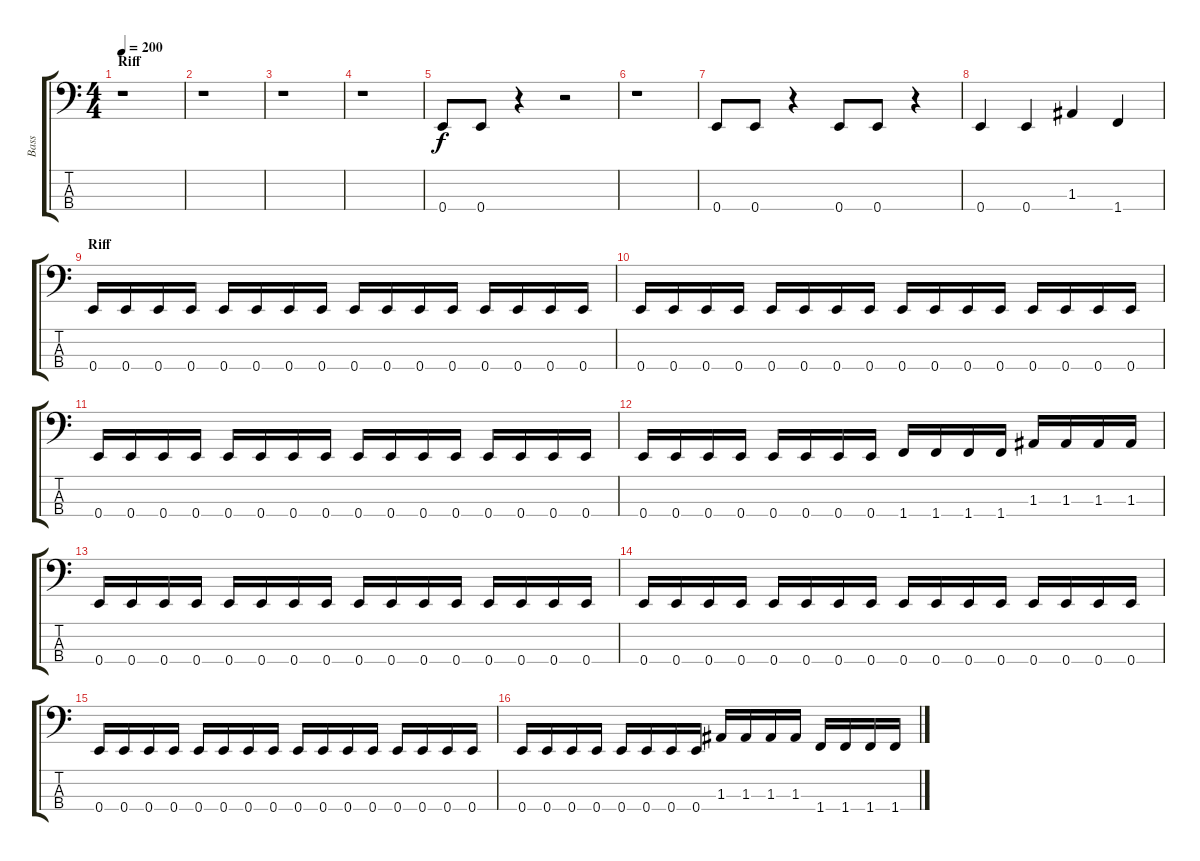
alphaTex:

\track ("Bass" "Bass") {instrument slapbass2}
\staff {score tabs}
\tuning (G2 D2 A1 E1) {hide}
\ts (4 4)
\section ("" "Riff")
\tempo 200
\clef f4
\ks c
r.1{dy f instrument slapbass2} |
r.1 |
r.1 |
r.1 |
0.4.8 0.4.8 r.4 r.2 |
r.1 |
0.4.8 0.4.8 r.4 0.4.8 0.4.8 r.4 |
0.4.4 0.4.4 1.3.4 1.4.4 |
\section ("" "Riff")
0.4.16 0.4.16 0.4.16 0.4.16 0.4.16 0.4.16 0.4.16 0.4.16 0.4.16 0.4.16 0.4.16 0.4.16 0.4.16 0.4.16 0.4.16 0.4.16 |
0.4.16 0.4.16 0.4.16 0.4.16 0.4.16 0.4.16 0.4.16 0.4.16 0.4.16 0.4.16 0.4.16 0.4.16 0.4.16 0.4.16 0.4.16 0.4.16 |
0.4.16 0.4.16 0.4.16 0.4.16 0.4.16 0.4.16 0.4.16 0.4.16 0.4.16 0.4.16 0.4.16 0.4.16 0.4.16 0.4.16 0.4.16 0.4.16 |
0.4.16 0.4.16 0.4.16 0.4.16 0.4.16 0.4.16 0.4.16 0.4.16 1.4.16 1.4.16 1.4.16 1.4.16 1.3.16 1.3.16 1.3.16 1.3.16 |
0.4.16 0.4.16 0.4.16 0.4.16 0.4.16 0.4.16 0.4.16 0.4.16 0.4.16 0.4.16 0.4.16 0.4.16 0.4.16 0.4.16 0.4.16 0.4.16 |
0.4.16 0.4.16 0.4.16 0.4.16 0.4.16 0.4.16 0.4.16 0.4.16 0.4.16 0.4.16 0.4.16 0.4.16 0.4.16 0.4.16 0.4.16 0.4.16 |
0.4.16 0.4.16 0.4.16 0.4.16 0.4.16 0.4.16 0.4.16 0.4.16 0.4.16 0.4.16 0.4.16 0.4.16 0.4.16 0.4.16 0.4.16 0.4.16 |
0.4.16 0.4.16 0.4.16 0.4.16 0.4.16 0.4.16 0.4.16 0.4.16 1.3.16 1.3.16 1.3.16 1.3.16 1.4.16 1.4.16 1.4.16 1.4.16
